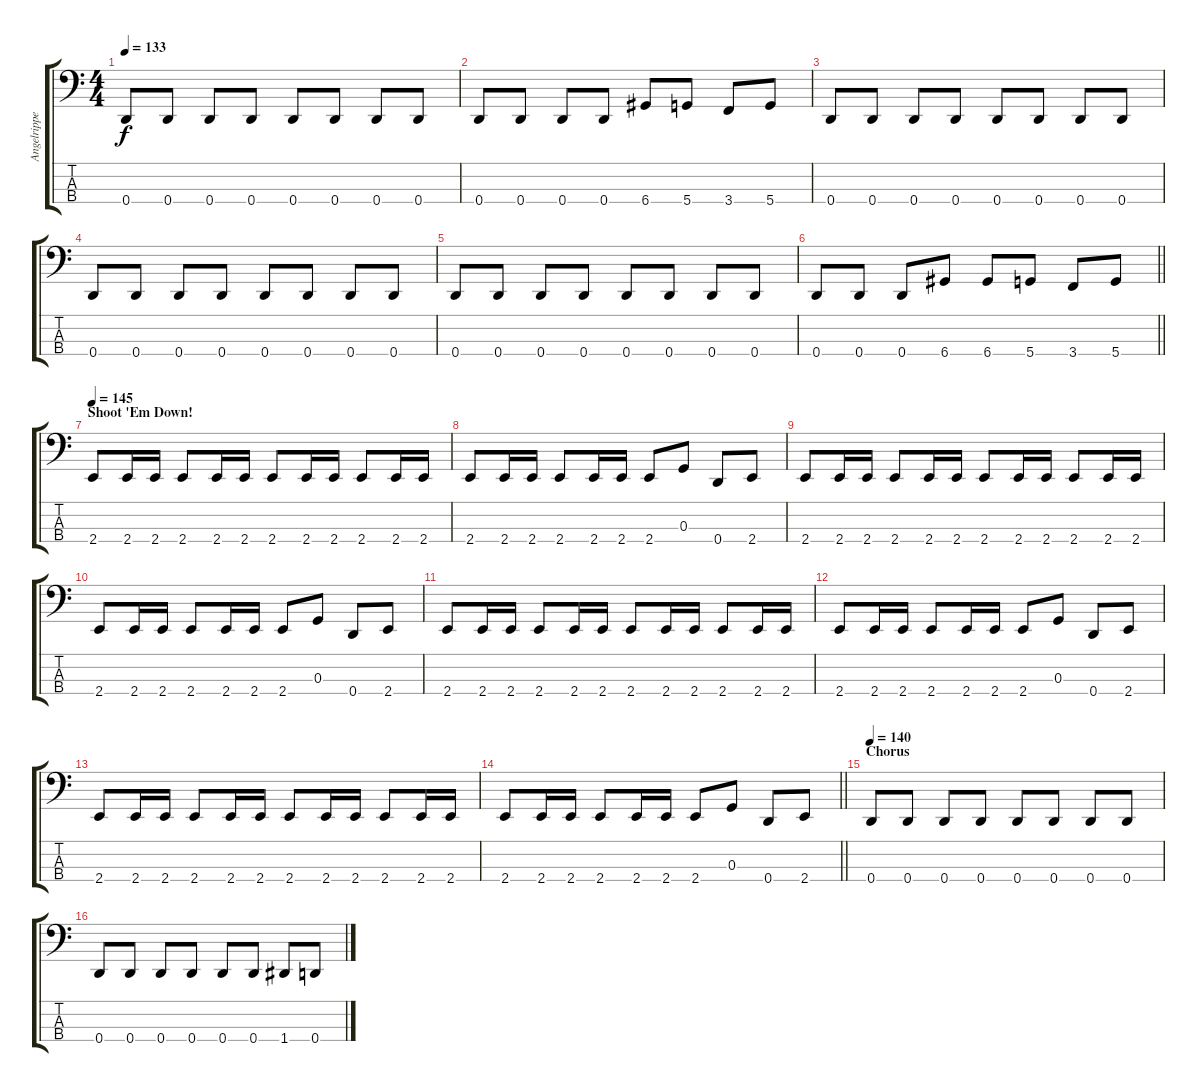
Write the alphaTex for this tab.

\track ("Angelripper" "Angelrippe") {instrument electricbasspick}
\staff {score tabs}
\tuning (F2 C2 G1 D1) {hide}
\ts (4 4)
\tempo 133
\clef f4
\ks c
0.4.8{dy f} 0.4.8 0.4.8 0.4.8 0.4.8 0.4.8 0.4.8 0.4.8 |
0.4.8 0.4.8 0.4.8 0.4.8 6.4.8 5.4.8 3.4.8 5.4.8 |
0.4.8 0.4.8 0.4.8 0.4.8 0.4.8 0.4.8 0.4.8 0.4.8 |
0.4.8 0.4.8 0.4.8 0.4.8 0.4.8 0.4.8 0.4.8 0.4.8 |
0.4.8 0.4.8 0.4.8 0.4.8 0.4.8 0.4.8 0.4.8 0.4.8 |
\barLineRight lightlight
0.4.8 0.4.8 0.4.8 6.4.8 6.4.8 5.4.8 3.4.8 5.4.8 |
\section ("" "Shoot 'Em Down!")
\tempo 140
\tempo 145
2.4.8 2.4.16 2.4.16 2.4.8 2.4.16 2.4.16 2.4.8 2.4.16 2.4.16 2.4.8 2.4.16 2.4.16 |
2.4.8 2.4.16 2.4.16 2.4.8 2.4.16 2.4.16 2.4.8 0.3.8 0.4.8 2.4.8 |
2.4.8 2.4.16 2.4.16 2.4.8 2.4.16 2.4.16 2.4.8 2.4.16 2.4.16 2.4.8 2.4.16 2.4.16 |
2.4.8 2.4.16 2.4.16 2.4.8 2.4.16 2.4.16 2.4.8 0.3.8 0.4.8 2.4.8 |
2.4.8 2.4.16 2.4.16 2.4.8 2.4.16 2.4.16 2.4.8 2.4.16 2.4.16 2.4.8 2.4.16 2.4.16 |
2.4.8 2.4.16 2.4.16 2.4.8 2.4.16 2.4.16 2.4.8 0.3.8 0.4.8 2.4.8 |
2.4.8 2.4.16 2.4.16 2.4.8 2.4.16 2.4.16 2.4.8 2.4.16 2.4.16 2.4.8 2.4.16 2.4.16 |
\barLineRight lightlight
2.4.8 2.4.16 2.4.16 2.4.8 2.4.16 2.4.16 2.4.8 0.3.8 0.4.8 2.4.8 |
\section ("" "Chorus")
\tempo 130
\tempo 140
0.4.8 0.4.8 0.4.8 0.4.8 0.4.8 0.4.8 0.4.8 0.4.8 |
0.4.8 0.4.8 0.4.8 0.4.8 0.4.8 0.4.8 1.4.8 0.4.8
